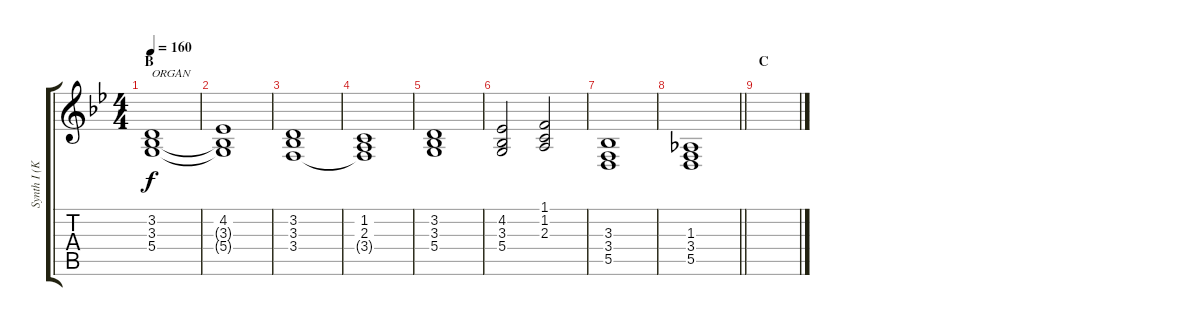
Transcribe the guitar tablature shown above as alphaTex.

\track ("Synth I (Kotobuki Tsumugi)" "Synth I (K") {instrument drawbarorgan}
\staff {score tabs}
\tuning (E4 B3 G3 D3 A2 E2) {hide}
\ts (4 4)
\section ("" "B")
\tempo 160
\clef g2
\ks bb
(3.2 3.3 5.4).1{txt "ORGAN" dy f} |
(4.2 3.3{t} 5.4{t}).1 |
(3.2 3.3 3.4).1 |
(1.2 2.3 3.4{t}).1 |
(3.2 3.3 5.4).1 |
(4.2 3.3 5.4).2 (1.1 1.2 2.3).2 |
(3.3 3.4 5.5).1 |
\barLineRight lightlight
(1.3 3.4 5.5).1 |
\section ("" "C")
